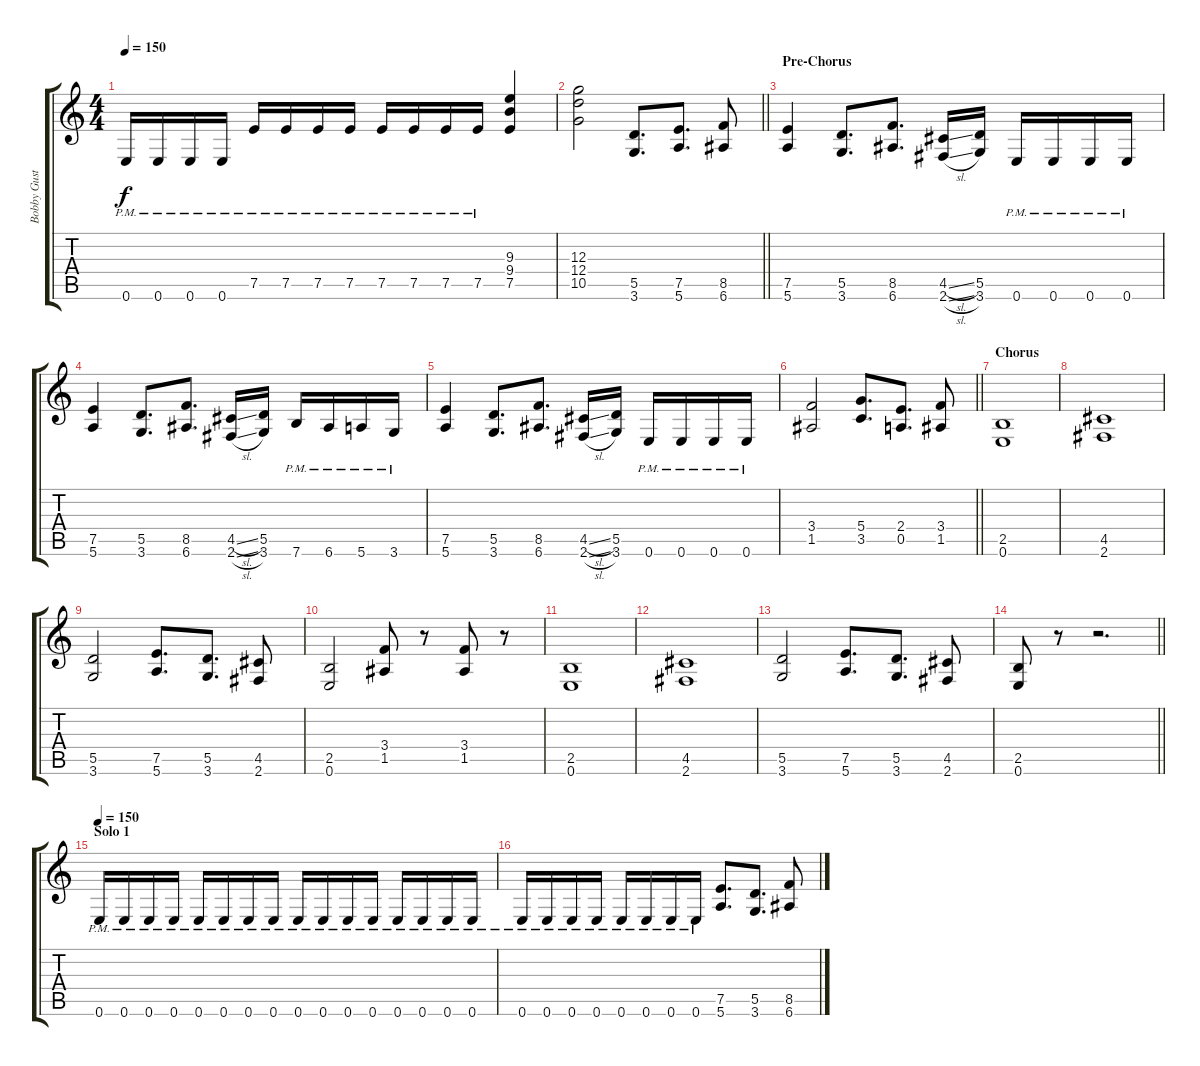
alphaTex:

\track ("Bobby Gustafson" "Bobby Gust") {instrument distortionguitar}
\staff {score tabs}
\tuning (E4 B3 G3 D3 A2 E2) {hide}
\ts (4 4)
\tempo 150
\clef g2
\ks c
0.6{pm}.16{dy f} 0.6{pm}.16 0.6{pm}.16 0.6{pm}.16 7.5{pm}.16 7.5{pm}.16 7.5{pm}.16 7.5{pm}.16 7.5{pm}.16 7.5{pm}.16 7.5{pm}.16 7.5{pm}.16 (9.3 9.4 7.5).4 |
\barLineRight lightlight
(12.3 12.4 10.5).2 (5.5 3.6).8{d} (7.5 5.6).8{d} (8.5 6.6).8 |
\section ("" "Pre-Chorus")
(7.5 5.6).4 (5.5 3.6).8{d} (8.5 6.6).8{d} (4.5{sl} 2.6{sl}).16 (5.5 3.6).16 0.6{pm}.16 0.6{pm}.16 0.6{pm}.16 0.6{pm}.16 |
(7.5 5.6).4 (5.5 3.6).8{d} (8.5 6.6).8{d} (4.5{sl} 2.6{sl}).16 (5.5 3.6).16 7.6{pm}.16 6.6{pm}.16 5.6{pm}.16 3.6{pm}.16 |
(7.5 5.6).4 (5.5 3.6).8{d} (8.5 6.6).8{d} (4.5{sl} 2.6{sl}).16 (5.5 3.6).16 0.6{pm}.16 0.6{pm}.16 0.6{pm}.16 0.6{pm}.16 |
\barLineRight lightlight
(3.4 1.5).2 (5.4 3.5).8{d} (2.4 0.5).8{d} (3.4 1.5).8 |
\section ("" "Chorus")
(2.5 0.6).1 |
(4.5 2.6).1 |
(5.5 3.6).2 (7.5 5.6).8{d} (5.5 3.6).8{d} (4.5 2.6).8 |
(2.5 0.6).2 (3.4 1.5).8 r.8 (3.4 1.5).8 r.8 |
(2.5 0.6).1 |
(4.5 2.6).1 |
(5.5 3.6).2 (7.5 5.6).8{d} (5.5 3.6).8{d} (4.5 2.6).8 |
\barLineRight lightlight
(2.5 0.6).8 r.8 r.2{d} |
\section ("" "Solo 1")
\tempo 150
0.6{pm}.16{instrument distortionguitar} 0.6{pm}.16 0.6{pm}.16 0.6{pm}.16 0.6{pm}.16 0.6{pm}.16 0.6{pm}.16 0.6{pm}.16 0.6{pm}.16 0.6{pm}.16 0.6{pm}.16 0.6{pm}.16 0.6{pm}.16 0.6{pm}.16 0.6{pm}.16 0.6{pm}.16 |
0.6{pm}.16 0.6{pm}.16 0.6{pm}.16 0.6{pm}.16 0.6{pm}.16 0.6{pm}.16 0.6{pm}.16 0.6{pm}.16 (7.5 5.6).8{d} (5.5 3.6).8{d} (8.5 6.6).8
